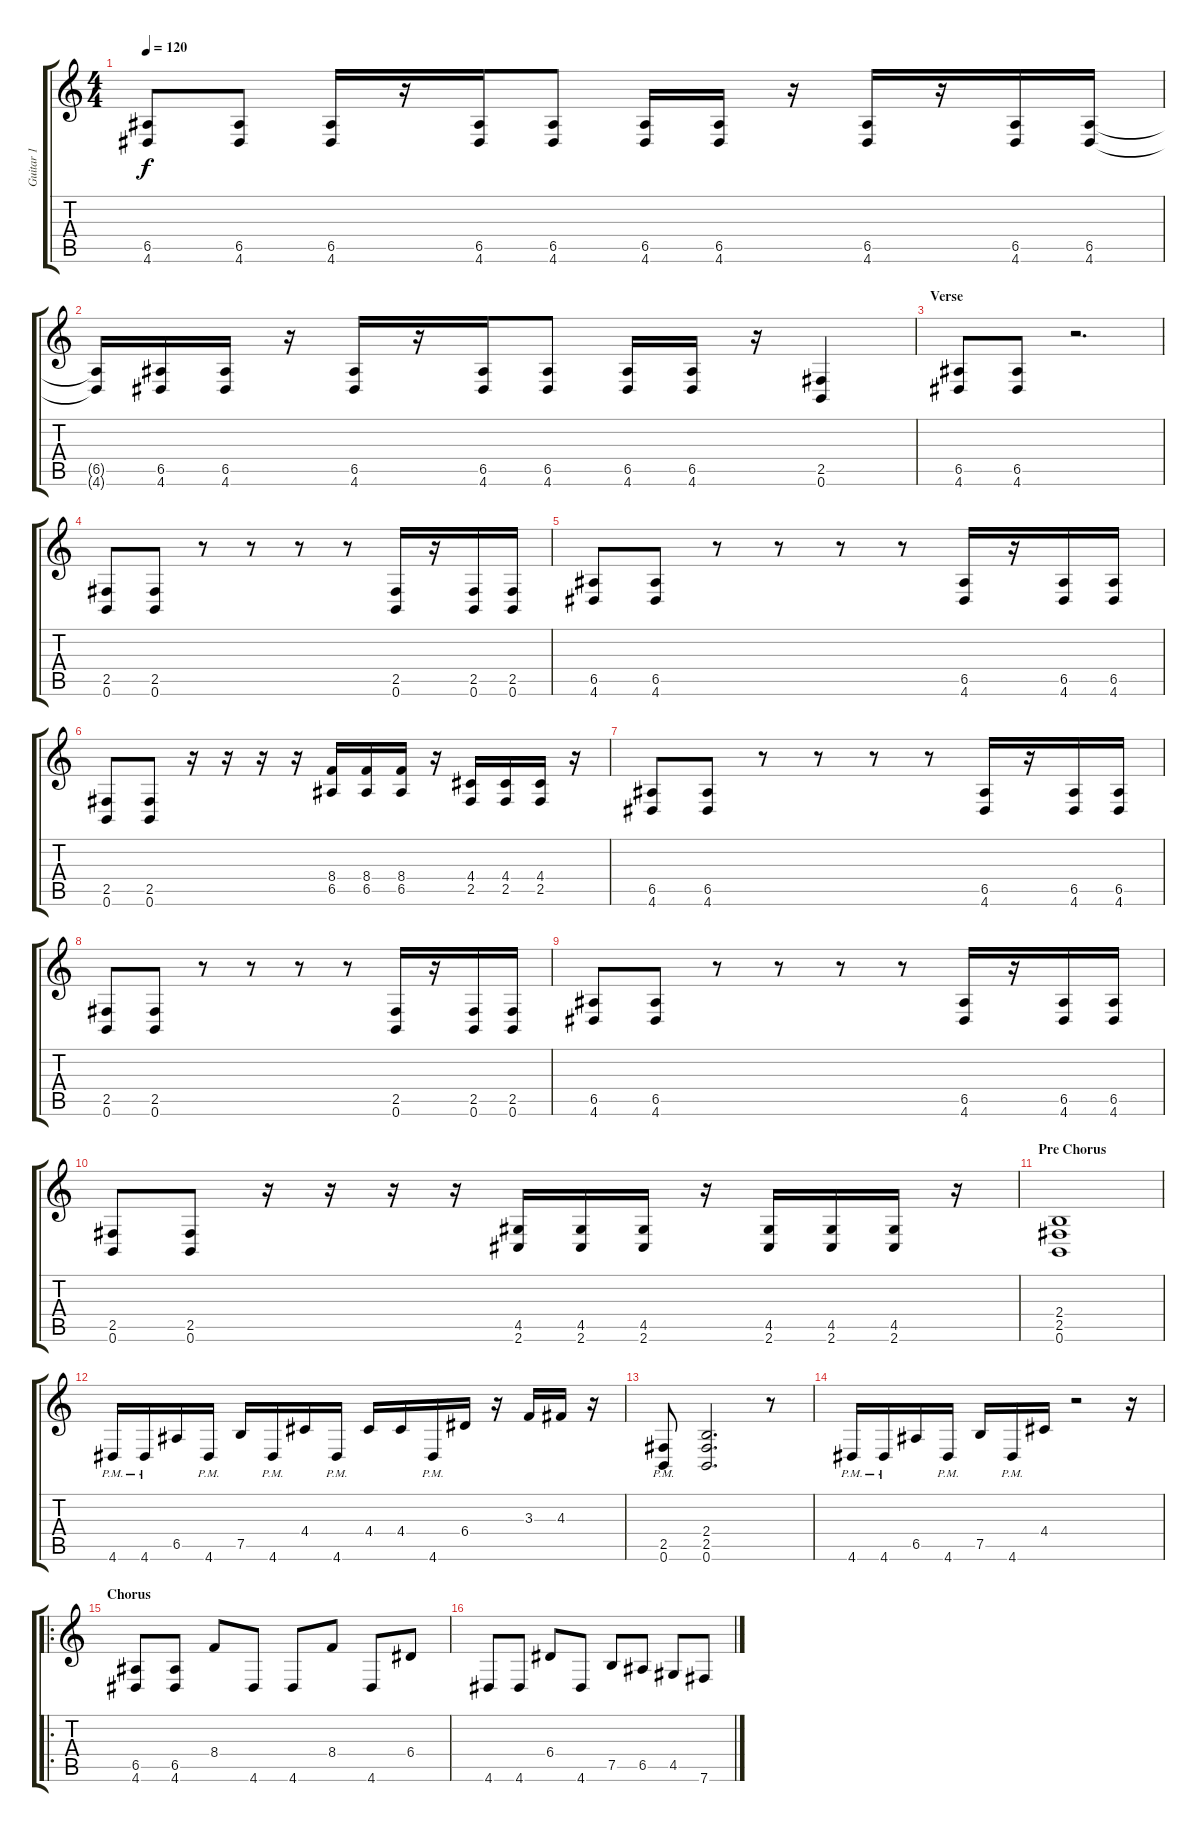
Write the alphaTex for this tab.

\track ("Guitar 1" "Guitar 1") {instrument distortionguitar}
\staff {score tabs}
\tuning (B3 Gb3 D3 A2 E2 B1) {hide}
\ts (4 4)
\tempo 120
\clef g2
\ks c
(6.5 4.6).8{dy f} (6.5 4.6).8 (6.5 4.6).16 r.16 (6.5 4.6).16 (6.5 4.6).8 (6.5 4.6).16 (6.5 4.6).16 r.16 (6.5 4.6).16 r.16 (6.5 4.6).16 (6.5 4.6).16 |
(6.5{t} 4.6{t}).16 (6.5 4.6).16 (6.5 4.6).16 r.16 (6.5 4.6).16 r.16 (6.5 4.6).16 (6.5 4.6).8 (6.5 4.6).16 (6.5 4.6).16 r.16 (2.5 0.6).4 |
\section ("" "Verse")
(6.5 4.6).8 (6.5 4.6).8 r.2{d} |
(2.5 0.6).8 (2.5 0.6).8 r.8 r.8 r.8 r.8 (2.5 0.6).16 r.16 (2.5 0.6).16 (2.5 0.6).16 |
(6.5 4.6).8 (6.5 4.6).8 r.8 r.8 r.8 r.8 (6.5 4.6).16 r.16 (6.5 4.6).16 (6.5 4.6).16 |
(2.5 0.6).8 (2.5 0.6).8 r.16 r.16 r.16 r.16 (8.4 6.5).16 (8.4 6.5).16 (8.4 6.5).16 r.16 (4.4 2.5).16 (4.4 2.5).16 (4.4 2.5).16 r.16 |
(6.5 4.6).8 (6.5 4.6).8 r.8 r.8 r.8 r.8 (6.5 4.6).16 r.16 (6.5 4.6).16 (6.5 4.6).16 |
(2.5 0.6).8 (2.5 0.6).8 r.8 r.8 r.8 r.8 (2.5 0.6).16 r.16 (2.5 0.6).16 (2.5 0.6).16 |
(6.5 4.6).8 (6.5 4.6).8 r.8 r.8 r.8 r.8 (6.5 4.6).16 r.16 (6.5 4.6).16 (6.5 4.6).16 |
(2.5 0.6).8 (2.5 0.6).8 r.16 r.16 r.16 r.16 (4.5 2.6).16 (4.5 2.6).16 (4.5 2.6).16 r.16 (4.5 2.6).16 (4.5 2.6).16 (4.5 2.6).16 r.16 |
\section ("" "Pre Chorus")
(2.4 2.5 0.6).1 |
4.6{pm}.16 4.6{pm}.16 6.5.16 4.6{pm}.16 7.5.16 4.6{pm}.16 4.4.16 4.6{pm}.16 4.4.16 4.4.16 4.6{pm}.16 6.4.16 r.16 3.3.16 4.3.16 r.16 |
(2.5{pm} 0.6{pm}).8 (2.4 2.5 0.6).2{d} r.8 |
4.6{pm}.16 4.6{pm}.16 6.5.16 4.6{pm}.16 7.5.16 4.6{pm}.16 4.4.16 r.2 r.16 |
\ro
\section ("" "Chorus")
(6.5 4.6).8 (6.5 4.6).8 8.4.8 4.6.8 4.6.8 8.4.8 4.6.8 6.4.8 |
4.6.8 4.6.8 6.4.8 4.6.8 7.5.8 6.5.8 4.5.8 7.6.8
